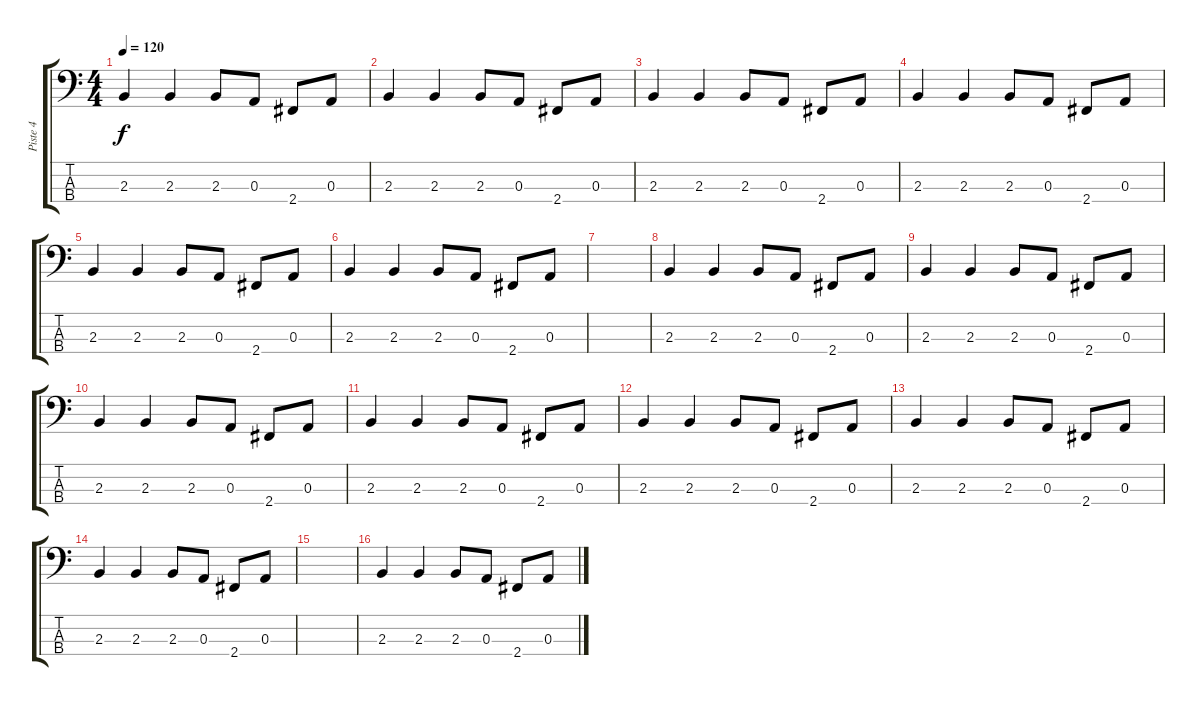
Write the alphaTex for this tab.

\track ("Piste 4" "Piste 4") {instrument slapbass1}
\staff {score tabs}
\tuning (G2 D2 A1 E1) {hide}
\ts (4 4)
\tempo 120
\clef f4
\ks c
2.3.4{dy f} 2.3.4 2.3.8 0.3.8 2.4.8 0.3.8 |
2.3.4 2.3.4 2.3.8 0.3.8 2.4.8 0.3.8 |
2.3.4 2.3.4 2.3.8 0.3.8 2.4.8 0.3.8 |
2.3.4 2.3.4 2.3.8 0.3.8 2.4.8 0.3.8 |
2.3.4 2.3.4 2.3.8 0.3.8 2.4.8 0.3.8 |
2.3.4 2.3.4 2.3.8 0.3.8 2.4.8 0.3.8 |
|
2.3.4 2.3.4 2.3.8 0.3.8 2.4.8 0.3.8 |
2.3.4 2.3.4 2.3.8 0.3.8 2.4.8 0.3.8 |
2.3.4 2.3.4 2.3.8 0.3.8 2.4.8 0.3.8 |
2.3.4 2.3.4 2.3.8 0.3.8 2.4.8 0.3.8 |
2.3.4 2.3.4 2.3.8 0.3.8 2.4.8 0.3.8 |
2.3.4 2.3.4 2.3.8 0.3.8 2.4.8 0.3.8 |
2.3.4 2.3.4 2.3.8 0.3.8 2.4.8 0.3.8 |
|
2.3.4 2.3.4 2.3.8 0.3.8 2.4.8 0.3.8
